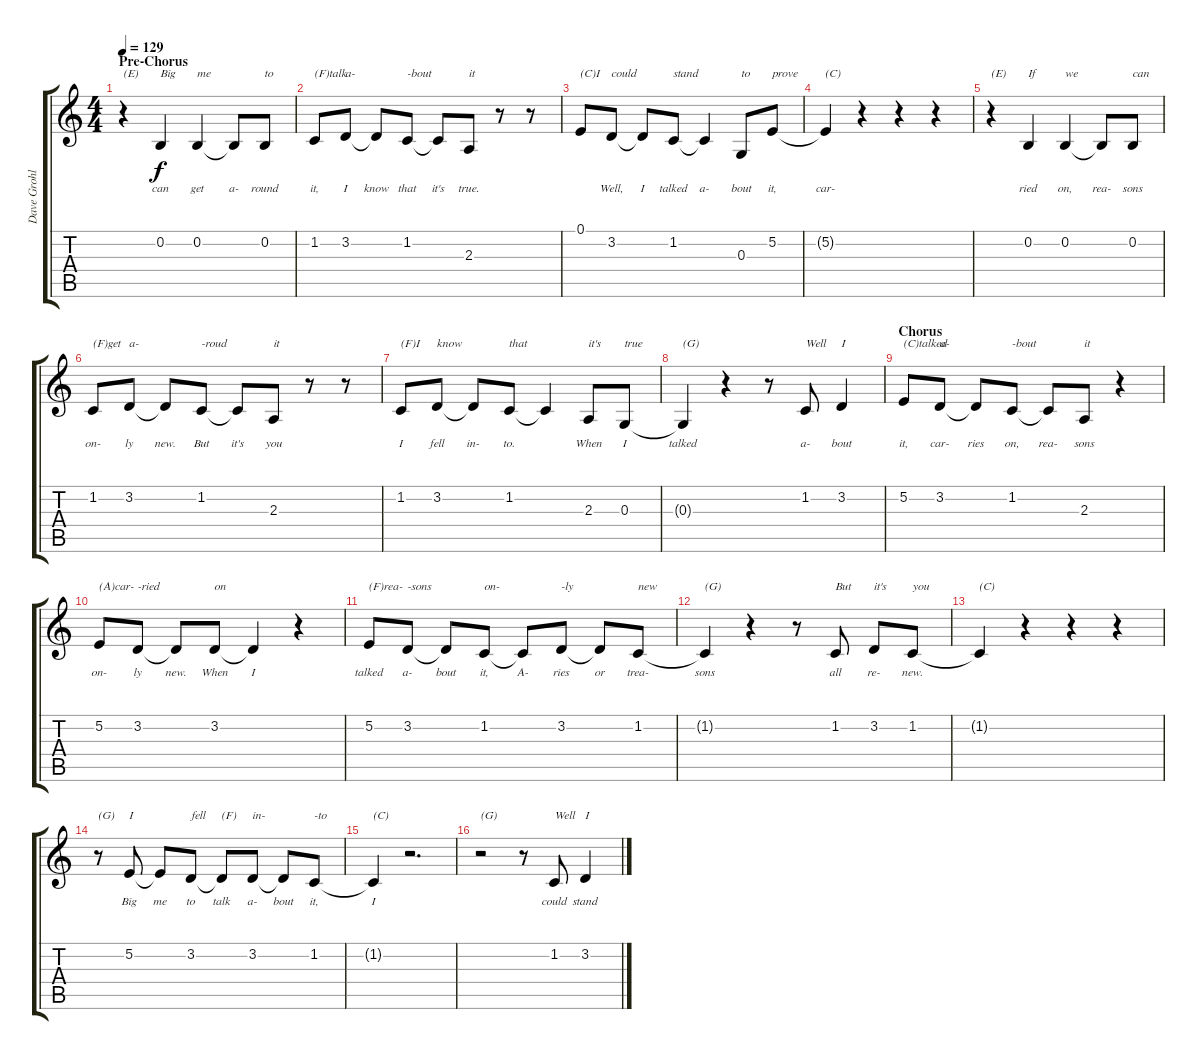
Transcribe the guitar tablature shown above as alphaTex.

\track ("Dave Grohl (Lead Vocals)" "Dave Grohl") {instrument clarinet}
\staff {score tabs}
\tuning (E4 B3 G3 D3 A2 E2) {hide}
\ts (4 4)
\section ("" "Pre-Chorus")
\tempo 129
\clef g2
\ks c
r.4{txt "(E)" dy f} 0.2.4{txt "Big" lyrics (0 "can") lyrics (1 "") lyrics (2 "") lyrics (3 "") lyrics (4 "")} 0.2.4{txt "me" lyrics (0 "get") lyrics (1 "") lyrics (2 "") lyrics (3 "") lyrics (4 "")} 0.2{t}.8{lyrics (0 "a-") lyrics (1 "") lyrics (2 "") lyrics (3 "") lyrics (4 "")} 0.2.8{txt "to" lyrics (0 "round") lyrics (1 "") lyrics (2 "") lyrics (3 "") lyrics (4 "")} |
1.2.8{txt "(F)talk" lyrics (0 "it,") lyrics (1 "") lyrics (2 "") lyrics (3 "") lyrics (4 "")} 3.2.8{txt "a-" lyrics (0 "I") lyrics (1 "") lyrics (2 "") lyrics (3 "") lyrics (4 "")} 3.2{t}.8{lyrics (0 "know") lyrics (1 "") lyrics (2 "") lyrics (3 "") lyrics (4 "")} 1.2.8{txt "-bout" lyrics (0 "that") lyrics (1 "") lyrics (2 "") lyrics (3 "") lyrics (4 "")} 1.2{t}.8{lyrics (0 "it's") lyrics (1 "") lyrics (2 "") lyrics (3 "") lyrics (4 "")} 2.3.8{txt "it" lyrics (0 "true.") lyrics (1 "") lyrics (2 "") lyrics (3 "") lyrics (4 "")} r.8 r.8 |
0.1.8{txt "(C)I" lyrics (0 "") lyrics (1 "") lyrics (2 "") lyrics (3 "") lyrics (4 "")} 3.2.8{txt "could" lyrics (0 "Well,") lyrics (1 "") lyrics (2 "") lyrics (3 "") lyrics (4 "")} 3.2{t}.8{lyrics (0 "I") lyrics (1 "") lyrics (2 "") lyrics (3 "") lyrics (4 "")} 1.2.8{txt "stand" lyrics (0 "talked") lyrics (1 "") lyrics (2 "") lyrics (3 "") lyrics (4 "")} 1.2{t}.4{lyrics (0 "a-") lyrics (1 "") lyrics (2 "") lyrics (3 "") lyrics (4 "")} 0.3.8{txt "to" lyrics (0 "bout") lyrics (1 "") lyrics (2 "") lyrics (3 "") lyrics (4 "")} 5.2.8{txt "prove" lyrics (0 "it,") lyrics (1 "") lyrics (2 "") lyrics (3 "") lyrics (4 "")} |
5.2{t}.4{txt "(C)" lyrics (0 "car-") lyrics (1 "") lyrics (2 "") lyrics (3 "") lyrics (4 "")} r.4 r.4 r.4 |
r.4{txt "(E)"} 0.2.4{txt "If" lyrics (0 "ried") lyrics (1 "") lyrics (2 "") lyrics (3 "") lyrics (4 "")} 0.2.4{txt "we" lyrics (0 "on,") lyrics (1 "") lyrics (2 "") lyrics (3 "") lyrics (4 "")} 0.2{t}.8{lyrics (0 "rea-") lyrics (1 "") lyrics (2 "") lyrics (3 "") lyrics (4 "")} 0.2.8{txt "can" lyrics (0 "sons") lyrics (1 "") lyrics (2 "") lyrics (3 "") lyrics (4 "")} |
1.2.8{txt "(F)get" lyrics (0 "on-") lyrics (1 "") lyrics (2 "") lyrics (3 "") lyrics (4 "")} 3.2.8{txt "a-" lyrics (0 "ly") lyrics (1 "") lyrics (2 "") lyrics (3 "") lyrics (4 "")} 3.2{t}.8{lyrics (0 "new.") lyrics (1 "") lyrics (2 "") lyrics (3 "") lyrics (4 "")} 1.2.8{txt "-roud" lyrics (0 "But") lyrics (1 "") lyrics (2 "") lyrics (3 "") lyrics (4 "")} 1.2{t}.8{lyrics (0 "it's") lyrics (1 "") lyrics (2 "") lyrics (3 "") lyrics (4 "")} 2.3.8{txt "it" lyrics (0 "you") lyrics (1 "") lyrics (2 "") lyrics (3 "") lyrics (4 "")} r.8 r.8 |
1.2.8{txt "(F)I" lyrics (0 "I") lyrics (1 "") lyrics (2 "") lyrics (3 "") lyrics (4 "")} 3.2.8{txt "know" lyrics (0 "fell") lyrics (1 "") lyrics (2 "") lyrics (3 "") lyrics (4 "")} 3.2{t}.8{lyrics (0 "in-") lyrics (1 "") lyrics (2 "") lyrics (3 "") lyrics (4 "")} 1.2.8{txt "that" lyrics (0 "to.") lyrics (1 "") lyrics (2 "") lyrics (3 "") lyrics (4 "")} 1.2{t}.4{lyrics (0 "") lyrics (1 "") lyrics (2 "") lyrics (3 "") lyrics (4 "")} 2.3.8{txt "it's" lyrics (0 "When") lyrics (1 "") lyrics (2 "") lyrics (3 "") lyrics (4 "")} 0.3.8{txt "true" lyrics (0 "I") lyrics (1 "") lyrics (2 "") lyrics (3 "") lyrics (4 "")} |
0.3{t}.4{txt "(G)" lyrics (0 "talked") lyrics (1 "") lyrics (2 "") lyrics (3 "") lyrics (4 "")} r.4 r.8 1.2.8{txt "Well" lyrics (0 "a-") lyrics (1 "") lyrics (2 "") lyrics (3 "") lyrics (4 "")} 3.2.4{txt "I" lyrics (0 "bout") lyrics (1 "") lyrics (2 "") lyrics (3 "") lyrics (4 "")} |
\section ("" "Chorus")
5.2.8{txt "(C)talked" lyrics (0 "it,") lyrics (1 "") lyrics (2 "") lyrics (3 "") lyrics (4 "")} 3.2.8{txt "a-" lyrics (0 "car-") lyrics (1 "") lyrics (2 "") lyrics (3 "") lyrics (4 "")} 3.2{t}.8{lyrics (0 "ries") lyrics (1 "") lyrics (2 "") lyrics (3 "") lyrics (4 "")} 1.2.8{txt "-bout" lyrics (0 "on,") lyrics (1 "") lyrics (2 "") lyrics (3 "") lyrics (4 "")} 1.2{t}.8{lyrics (0 "rea-") lyrics (1 "") lyrics (2 "") lyrics (3 "") lyrics (4 "")} 2.3.8{txt "it" lyrics (0 "sons") lyrics (1 "") lyrics (2 "") lyrics (3 "") lyrics (4 "")} r.4 |
5.2.8{txt "(A)car-" lyrics (0 "on-") lyrics (1 "") lyrics (2 "") lyrics (3 "") lyrics (4 "")} 3.2.8{txt "-ried" lyrics (0 "ly") lyrics (1 "") lyrics (2 "") lyrics (3 "") lyrics (4 "")} 3.2{t}.8{lyrics (0 "new.") lyrics (1 "") lyrics (2 "") lyrics (3 "") lyrics (4 "")} 3.2.8{txt "on" lyrics (0 "When") lyrics (1 "") lyrics (2 "") lyrics (3 "") lyrics (4 "")} 3.2{t}.4{lyrics (0 "I") lyrics (1 "") lyrics (2 "") lyrics (3 "") lyrics (4 "")} r.4 |
5.2.8{txt "(F)rea-" lyrics (0 "talked") lyrics (1 "") lyrics (2 "") lyrics (3 "") lyrics (4 "")} 3.2.8{txt "-sons" lyrics (0 "a-") lyrics (1 "") lyrics (2 "") lyrics (3 "") lyrics (4 "")} 3.2{t}.8{lyrics (0 "bout") lyrics (1 "") lyrics (2 "") lyrics (3 "") lyrics (4 "")} 1.2.8{txt "on-" lyrics (0 "it,") lyrics (1 "") lyrics (2 "") lyrics (3 "") lyrics (4 "")} 1.2{t}.8{lyrics (0 "A-") lyrics (1 "") lyrics (2 "") lyrics (3 "") lyrics (4 "")} 3.2.8{txt "-ly" lyrics (0 "ries") lyrics (1 "") lyrics (2 "") lyrics (3 "") lyrics (4 "")} 3.2{t}.8{lyrics (0 "or") lyrics (1 "") lyrics (2 "") lyrics (3 "") lyrics (4 "")} 1.2.8{txt "new" lyrics (0 "trea-") lyrics (1 "") lyrics (2 "") lyrics (3 "") lyrics (4 "")} |
1.2{t}.4{txt "(G)" lyrics (0 "sons") lyrics (1 "") lyrics (2 "") lyrics (3 "") lyrics (4 "")} r.4 r.8 1.2.8{txt "But" lyrics (0 "all") lyrics (1 "") lyrics (2 "") lyrics (3 "") lyrics (4 "")} 3.2.8{txt "it's" lyrics (0 "re-") lyrics (1 "") lyrics (2 "") lyrics (3 "") lyrics (4 "")} 1.2.8{txt "you" lyrics (0 "new.") lyrics (1 "") lyrics (2 "") lyrics (3 "") lyrics (4 "")} |
1.2{t}.4{txt "(C)" lyrics (0 "") lyrics (1 "") lyrics (2 "") lyrics (3 "") lyrics (4 "")} r.4 r.4 r.4 |
r.8{txt "(G)"} 5.2.8{txt "I" lyrics (0 "Big") lyrics (1 "") lyrics (2 "") lyrics (3 "") lyrics (4 "")} 5.2{t}.8{lyrics (0 "me") lyrics (1 "") lyrics (2 "") lyrics (3 "") lyrics (4 "")} 3.2.8{txt "fell" lyrics (0 "to") lyrics (1 "") lyrics (2 "") lyrics (3 "") lyrics (4 "")} 3.2{t}.8{txt "(F)" lyrics (0 "talk") lyrics (1 "") lyrics (2 "") lyrics (3 "") lyrics (4 "")} 3.2.8{txt "in-" lyrics (0 "a-") lyrics (1 "") lyrics (2 "") lyrics (3 "") lyrics (4 "")} 3.2{t}.8{lyrics (0 "bout") lyrics (1 "") lyrics (2 "") lyrics (3 "") lyrics (4 "")} 1.2.8{txt "-to" lyrics (0 "it,") lyrics (1 "") lyrics (2 "") lyrics (3 "") lyrics (4 "")} |
1.2{t}.4{txt "(C)" lyrics (0 "I") lyrics (1 "") lyrics (2 "") lyrics (3 "") lyrics (4 "")} r.2{d} |
r.2{txt "(G)"} r.8 1.2.8{txt "Well" lyrics (0 "could") lyrics (1 "") lyrics (2 "") lyrics (3 "") lyrics (4 "")} 3.2.4{txt "I" lyrics (0 "stand") lyrics (1 "") lyrics (2 "") lyrics (3 "") lyrics (4 "")}
